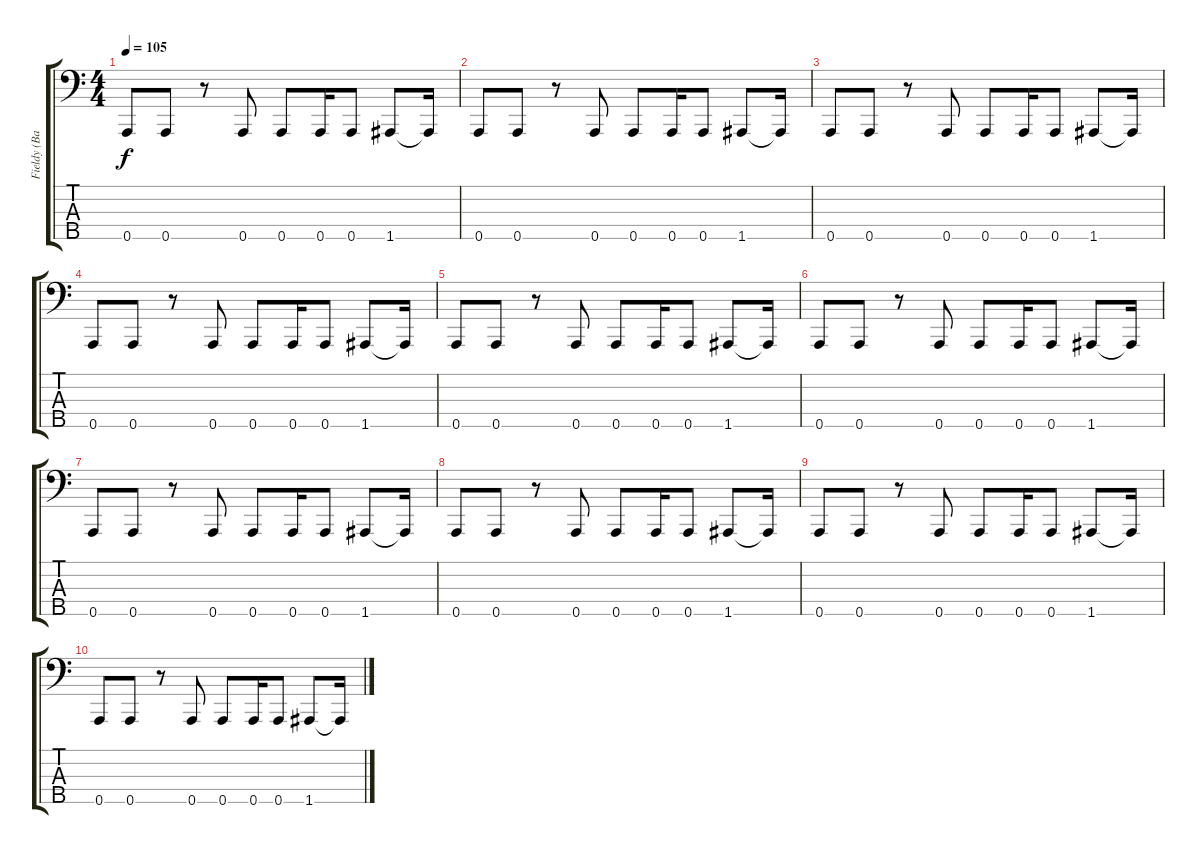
\track ("Fieldy (Bass)" "Fieldy (Ba") {instrument slapbass1}
\staff {score tabs}
\tuning (F2 C2 G1 D1 A0) {hide}
\ts (4 4)
\tempo 105
\clef f4
\ks c
0.5.8{dy f} 0.5.8 r.8 0.5.8 0.5.8 0.5.16 0.5.8 1.5.8 1.5{t}.16 |
0.5.8 0.5.8 r.8 0.5.8 0.5.8 0.5.16 0.5.8 1.5.8 1.5{t}.16 |
0.5.8 0.5.8 r.8 0.5.8 0.5.8 0.5.16 0.5.8 1.5.8 1.5{t}.16 |
0.5.8 0.5.8 r.8 0.5.8 0.5.8 0.5.16 0.5.8 1.5.8 1.5{t}.16 |
0.5.8 0.5.8 r.8 0.5.8 0.5.8 0.5.16 0.5.8 1.5.8 1.5{t}.16 |
0.5.8 0.5.8 r.8 0.5.8 0.5.8 0.5.16 0.5.8 1.5.8 1.5{t}.16 |
0.5.8 0.5.8 r.8 0.5.8 0.5.8 0.5.16 0.5.8 1.5.8 1.5{t}.16 |
0.5.8 0.5.8 r.8 0.5.8 0.5.8 0.5.16 0.5.8 1.5.8 1.5{t}.16 |
0.5.8 0.5.8 r.8 0.5.8 0.5.8 0.5.16 0.5.8 1.5.8 1.5{t}.16 |
0.5.8 0.5.8 r.8 0.5.8 0.5.8 0.5.16 0.5.8 1.5.8 1.5{t}.16
